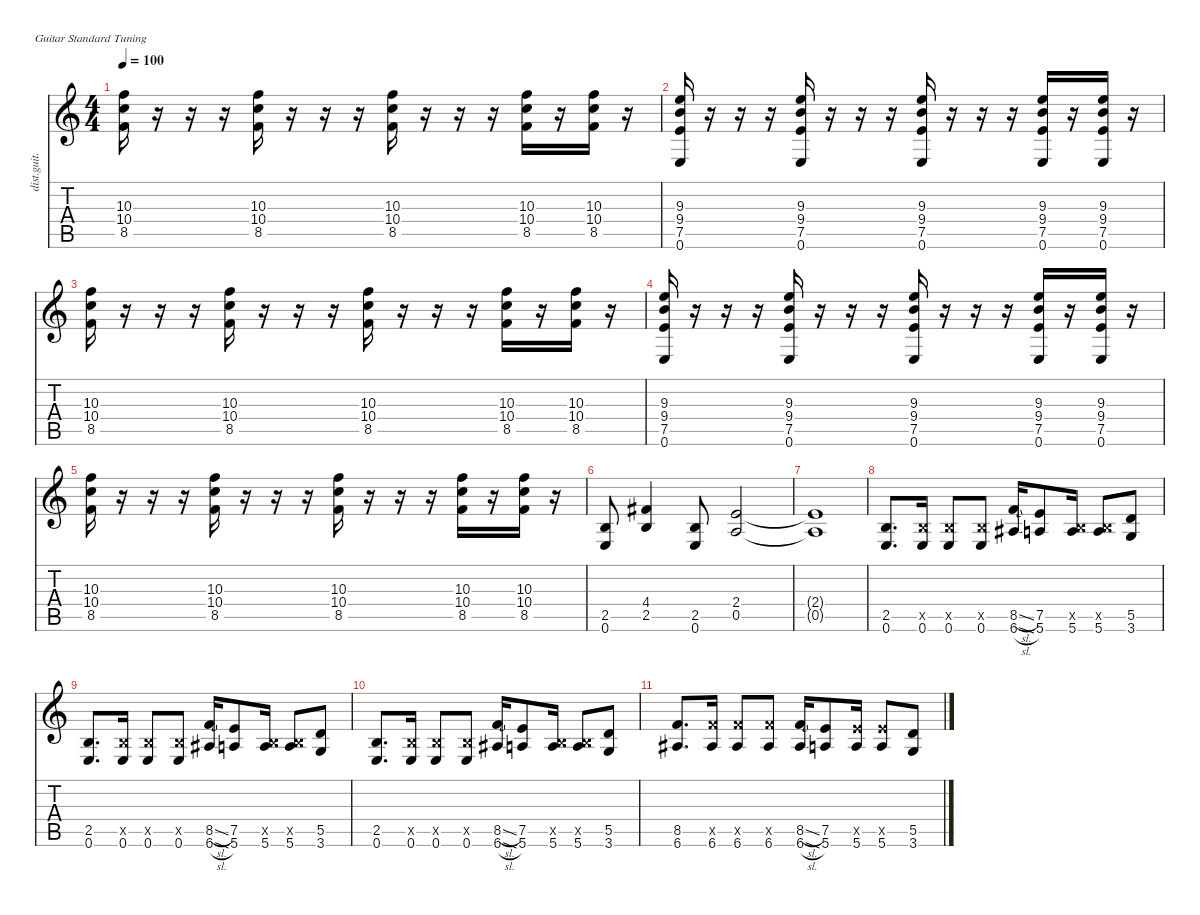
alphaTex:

\defaultSystemsLayout 4
\hideDynamics
\bracketExtendMode nobrackets
\otherSystemsTrackNameOrientation horizontal
\track ("Distortion Guitar" "dist.guit.") {instrument distortionguitar}
\staff {score tabs}
\tuning (E4 B3 G3 D3 A2 E2)
\ts (4 4)
\tempo 100
\clef g2
\ks c
(8.5 10.4 10.3).16{dy mf beam Down} r.16{beam Down} r.16{beam Down} r.16{beam Down} (8.5 10.4 10.3).16{beam Down} r.16{beam Down} r.16{beam Down} r.16{beam Down} (8.5 10.4 10.3).16{beam Down} r.16{beam Down} r.16{beam Down} r.16{beam Down} (8.5 10.4 10.3).16{beam Down} r.16{beam Down} (8.5 10.4 10.3).16{beam Down} r.16{beam Down} |
(0.6 7.5 9.4 9.3).16{beam Up} r.16{beam Up} r.16{beam Up} r.16{beam Up} (0.6 7.5 9.4 9.3).16{beam Up} r.16{beam Up} r.16{beam Up} r.16{beam Up} (0.6 7.5 9.4 9.3).16{beam Up} r.16{beam Up} r.16{beam Up} r.16{beam Up} (0.6 7.5 9.4 9.3).16{beam Up} r.16{beam Up} (0.6 7.5 9.4 9.3).16{beam Up} r.16{beam Up} |
(8.5 10.4 10.3).16{beam Down} r.16{beam Down} r.16{beam Down} r.16{beam Down} (8.5 10.4 10.3).16{beam Down} r.16{beam Down} r.16{beam Down} r.16{beam Down} (8.5 10.4 10.3).16{beam Down} r.16{beam Down} r.16{beam Down} r.16{beam Down} (8.5 10.4 10.3).16{beam Down} r.16{beam Down} (8.5 10.4 10.3).16{beam Down} r.16{beam Down} |
(0.6 7.5 9.4 9.3).16{beam Up} r.16{beam Up} r.16{beam Up} r.16{beam Up} (0.6 7.5 9.4 9.3).16{beam Up} r.16{beam Up} r.16{beam Up} r.16{beam Up} (0.6 7.5 9.4 9.3).16{beam Up} r.16{beam Up} r.16{beam Up} r.16{beam Up} (0.6 7.5 9.4 9.3).16{beam Up} r.16{beam Up} (0.6 7.5 9.4 9.3).16{beam Up} r.16{beam Up} |
(8.5 10.4 10.3).16{beam Down} r.16{beam Down} r.16{beam Down} r.16{beam Down} (8.5 10.4 10.3).16{beam Down} r.16{beam Down} r.16{beam Down} r.16{beam Down} (8.5 10.4 10.3).16{beam Down} r.16{beam Down} r.16{beam Down} r.16{beam Down} (8.5 10.4 10.3).16{beam Down} r.16{beam Down} (8.5 10.4 10.3).16{beam Down} r.16{beam Down} |
(0.6 2.5).8{beam Up} (2.5 4.4{acc #}).4{beam Up} (0.6 2.5).8{beam Up} (0.5 2.4).2{beam Up} |
(0.5{t} 2.4{t}).1{beam Up} |
(0.6 2.5).8{d beam Up} (0.6 2.5{x}).16{beam Up} (0.6 2.5{x}).8{beam Up} (0.6 2.5{x}).8{beam Up} (6.6{sl acc #} 8.5{sl}).16{beam Up} (5.6 7.5).8{beam Up} (5.6 2.5{x}).16{beam Up} (5.6 2.5{x}).8{beam Up} (3.6 5.5).8{beam Up} |
(0.6 2.5).8{d beam Up} (0.6 2.5{x}).16{beam Up} (0.6 2.5{x}).8{beam Up} (0.6 2.5{x}).8{beam Up} (6.6{sl acc #} 8.5{sl}).16{beam Up} (5.6 7.5).8{beam Up} (5.6 2.5{x}).16{beam Up} (5.6 2.5{x}).8{beam Up} (3.6 5.5).8{beam Up} |
(0.6 2.5).8{d beam Up} (0.6 2.5{x}).16{beam Up} (0.6 2.5{x}).8{beam Up} (0.6 2.5{x}).8{beam Up} (6.6{sl acc #} 8.5{sl}).16{beam Up} (5.6 7.5).8{beam Up} (5.6 2.5{x}).16{beam Up} (5.6 2.5{x}).8{beam Up} (3.6 5.5).8{beam Up} |
(6.6{acc #} 8.5).8{d beam Up} (6.6{acc #} 8.5{x}).16{beam Up} (6.6{acc #} 8.5{x}).8{beam Up} (6.6{acc #} 8.5{x}).8{beam Up} (6.6{sl acc #} 8.5{sl}).16{beam Up} (5.6 7.5).8{beam Up} (5.6 7.5{x}).16{beam Up} (5.6 7.5{x}).8{beam Up} (3.6 5.5).8{beam Up}
